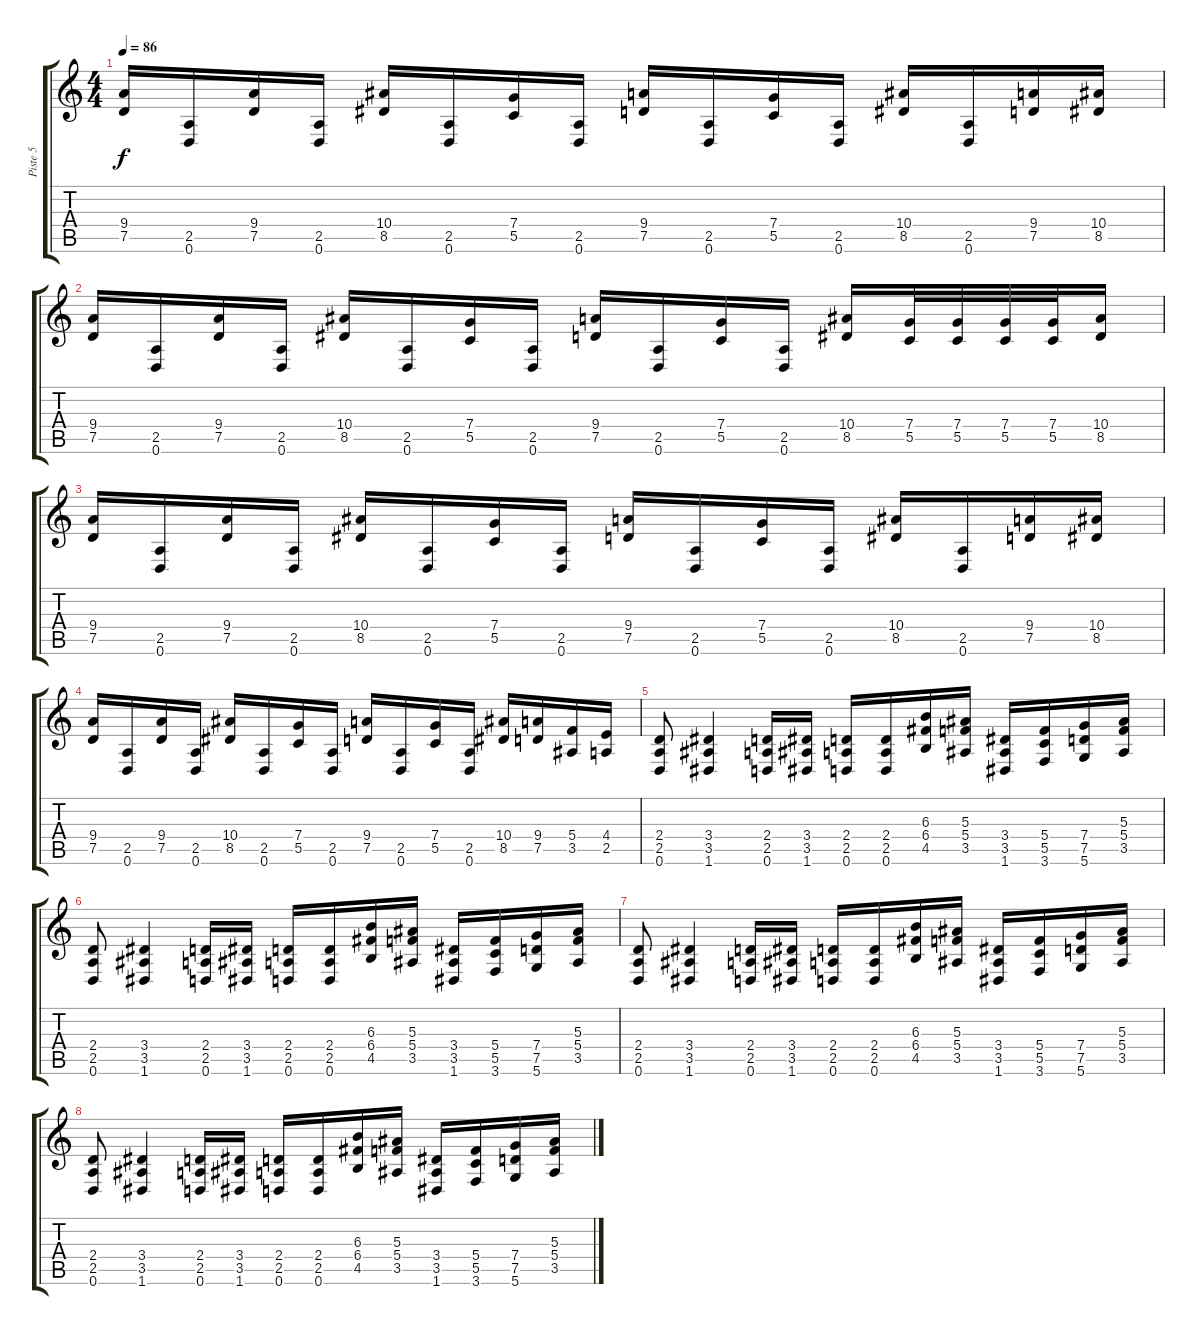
\track ("Piste 5" "Piste 5") {instrument distortionguitar}
\staff {score tabs}
\tuning (D4 A3 F3 C3 G2 D2) {hide}
\ts (4 4)
\tempo 86
\clef g2
\ks c
(9.4 7.5).16{dy f} (2.5 0.6).16 (9.4 7.5).16 (2.5 0.6).16 (10.4 8.5).16 (2.5 0.6).16 (7.4 5.5).16 (2.5 0.6).16 (9.4 7.5).16 (2.5 0.6).16 (7.4 5.5).16 (2.5 0.6).16 (10.4 8.5).16 (2.5 0.6).16 (9.4 7.5).16 (10.4 8.5).16 |
(9.4 7.5).16 (2.5 0.6).16 (9.4 7.5).16 (2.5 0.6).16 (10.4 8.5).16 (2.5 0.6).16 (7.4 5.5).16 (2.5 0.6).16 (9.4 7.5).16 (2.5 0.6).16 (7.4 5.5).16 (2.5 0.6).16 (10.4 8.5).16 (7.4 5.5).32 (7.4 5.5).32 (7.4 5.5).32 (7.4 5.5).32 (10.4 8.5).16 |
(9.4 7.5).16 (2.5 0.6).16 (9.4 7.5).16 (2.5 0.6).16 (10.4 8.5).16 (2.5 0.6).16 (7.4 5.5).16 (2.5 0.6).16 (9.4 7.5).16 (2.5 0.6).16 (7.4 5.5).16 (2.5 0.6).16 (10.4 8.5).16 (2.5 0.6).16 (9.4 7.5).16 (10.4 8.5).16 |
(9.4 7.5).16 (2.5 0.6).16 (9.4 7.5).16 (2.5 0.6).16 (10.4 8.5).16 (2.5 0.6).16 (7.4 5.5).16 (2.5 0.6).16 (9.4 7.5).16 (2.5 0.6).16 (7.4 5.5).16 (2.5 0.6).16 (10.4 8.5).16 (9.4 7.5).16 (5.4 3.5).16 (4.4 2.5).16 |
(2.4 2.5 0.6).8 (3.4 3.5 1.6).4 (2.4 2.5 0.6).16 (3.4 3.5 1.6).16 (2.4 2.5 0.6).16 (2.4 2.5 0.6).16 (6.3 6.4 4.5).16 (5.3 5.4 3.5).16 (3.4 3.5 1.6).16 (5.4 5.5 3.6).16 (7.4 7.5 5.6).16 (5.3 5.4 3.5).16 |
(2.4 2.5 0.6).8 (3.4 3.5 1.6).4 (2.4 2.5 0.6).16 (3.4 3.5 1.6).16 (2.4 2.5 0.6).16 (2.4 2.5 0.6).16 (6.3 6.4 4.5).16 (5.3 5.4 3.5).16 (3.4 3.5 1.6).16 (5.4 5.5 3.6).16 (7.4 7.5 5.6).16 (5.3 5.4 3.5).16 |
(2.4 2.5 0.6).8 (3.4 3.5 1.6).4 (2.4 2.5 0.6).16 (3.4 3.5 1.6).16 (2.4 2.5 0.6).16 (2.4 2.5 0.6).16 (6.3 6.4 4.5).16 (5.3 5.4 3.5).16 (3.4 3.5 1.6).16 (5.4 5.5 3.6).16 (7.4 7.5 5.6).16 (5.3 5.4 3.5).16 |
(2.4 2.5 0.6).8 (3.4 3.5 1.6).4 (2.4 2.5 0.6).16 (3.4 3.5 1.6).16 (2.4 2.5 0.6).16 (2.4 2.5 0.6).16 (6.3 6.4 4.5).16 (5.3 5.4 3.5).16 (3.4 3.5 1.6).16 (5.4 5.5 3.6).16 (7.4 7.5 5.6).16 (5.3 5.4 3.5).16
